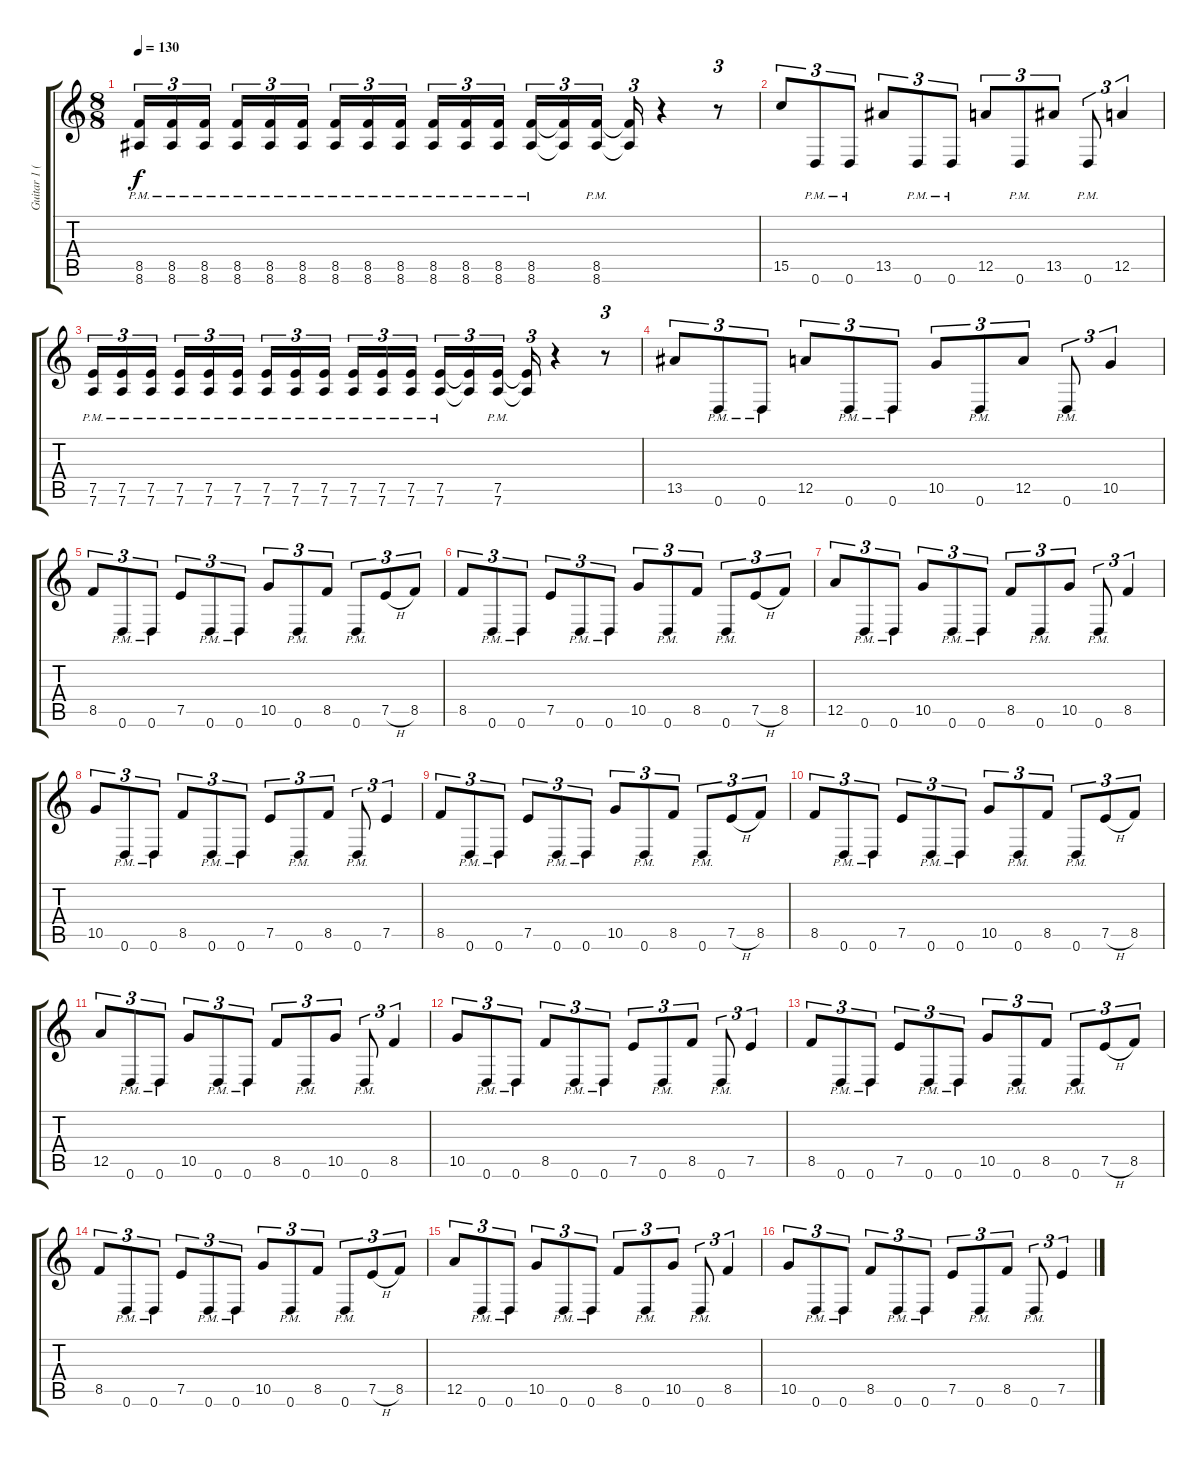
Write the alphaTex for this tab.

\track ("Guitar 1 (right speaker)" "Guitar 1 (") {instrument distortionguitar}
\staff {score tabs}
\tuning (E4 B3 G3 D3 A2 D2) {hide}
\ts (8 8)
\tempo 130
\clef g2
\ks c
(8.5{pm} 8.6{pm}).16{tu (3 2) dy f} (8.5{pm} 8.6{pm}).16{tu (3 2)} (8.5{pm} 8.6{pm}).16{tu (3 2)} (8.5{pm} 8.6{pm}).16{tu (3 2)} (8.5{pm} 8.6{pm}).16{tu (3 2)} (8.5{pm} 8.6{pm}).16{tu (3 2)} (8.5{pm} 8.6{pm}).16{tu (3 2)} (8.5{pm} 8.6{pm}).16{tu (3 2)} (8.5{pm} 8.6{pm}).16{tu (3 2)} (8.5{pm} 8.6{pm}).16{tu (3 2)} (8.5{pm} 8.6{pm}).16{tu (3 2)} (8.5{pm} 8.6{pm}).16{tu (3 2)} (8.5{pm} 8.6{pm}).16{tu (3 2)} (8.5{t} 8.6{t}).16{tu (3 2)} (8.5{pm} 8.6{pm}).16{tu (3 2)} (8.5{t} 8.6{t}).16{tu (3 2)} r.4 r.8{tu (3 2)} |
15.5.8{tu (3 2)} 0.6{pm}.8{tu (3 2)} 0.6{pm}.8{tu (3 2)} 13.5.8{tu (3 2)} 0.6{pm}.8{tu (3 2)} 0.6{pm}.8{tu (3 2)} 12.5.8{tu (3 2)} 0.6{pm}.8{tu (3 2)} 13.5.8{tu (3 2)} 0.6{pm}.8{tu (3 2)} 12.5.4{tu (3 2)} |
(7.5{pm} 7.6{pm}).16{tu (3 2)} (7.5{pm} 7.6{pm}).16{tu (3 2)} (7.5{pm} 7.6{pm}).16{tu (3 2)} (7.5{pm} 7.6{pm}).16{tu (3 2)} (7.5{pm} 7.6{pm}).16{tu (3 2)} (7.5{pm} 7.6{pm}).16{tu (3 2)} (7.5{pm} 7.6{pm}).16{tu (3 2)} (7.5{pm} 7.6{pm}).16{tu (3 2)} (7.5{pm} 7.6{pm}).16{tu (3 2)} (7.5{pm} 7.6{pm}).16{tu (3 2)} (7.5{pm} 7.6{pm}).16{tu (3 2)} (7.5{pm} 7.6{pm}).16{tu (3 2)} (7.5{pm} 7.6{pm}).16{tu (3 2)} (7.5{t} 7.6{t}).16{tu (3 2)} (7.5{pm} 7.6{pm}).16{tu (3 2)} (7.5{t} 7.6{t}).16{tu (3 2)} r.4 r.8{tu (3 2)} |
13.5.8{tu (3 2)} 0.6{pm}.8{tu (3 2)} 0.6{pm}.8{tu (3 2)} 12.5.8{tu (3 2)} 0.6{pm}.8{tu (3 2)} 0.6{pm}.8{tu (3 2)} 10.5.8{tu (3 2)} 0.6{pm}.8{tu (3 2)} 12.5.8{tu (3 2)} 0.6{pm}.8{tu (3 2)} 10.5.4{tu (3 2)} |
8.5.8{tu (3 2)} 0.6{pm}.8{tu (3 2)} 0.6{pm}.8{tu (3 2)} 7.5.8{tu (3 2)} 0.6{pm}.8{tu (3 2)} 0.6{pm}.8{tu (3 2)} 10.5.8{tu (3 2)} 0.6{pm}.8{tu (3 2)} 8.5.8{tu (3 2)} 0.6{pm}.8{tu (3 2)} 7.5{h}.8{tu (3 2)} 8.5.8{tu (3 2)} |
8.5.8{tu (3 2)} 0.6{pm}.8{tu (3 2)} 0.6{pm}.8{tu (3 2)} 7.5.8{tu (3 2)} 0.6{pm}.8{tu (3 2)} 0.6{pm}.8{tu (3 2)} 10.5.8{tu (3 2)} 0.6{pm}.8{tu (3 2)} 8.5.8{tu (3 2)} 0.6{pm}.8{tu (3 2)} 7.5{h}.8{tu (3 2)} 8.5.8{tu (3 2)} |
12.5.8{tu (3 2)} 0.6{pm}.8{tu (3 2)} 0.6{pm}.8{tu (3 2)} 10.5.8{tu (3 2)} 0.6{pm}.8{tu (3 2)} 0.6{pm}.8{tu (3 2)} 8.5.8{tu (3 2)} 0.6{pm}.8{tu (3 2)} 10.5.8{tu (3 2)} 0.6{pm}.8{tu (3 2)} 8.5.4{tu (3 2)} |
10.5.8{tu (3 2)} 0.6{pm}.8{tu (3 2)} 0.6{pm}.8{tu (3 2)} 8.5.8{tu (3 2)} 0.6{pm}.8{tu (3 2)} 0.6{pm}.8{tu (3 2)} 7.5.8{tu (3 2)} 0.6{pm}.8{tu (3 2)} 8.5.8{tu (3 2)} 0.6{pm}.8{tu (3 2)} 7.5.4{tu (3 2)} |
8.5.8{tu (3 2)} 0.6{pm}.8{tu (3 2)} 0.6{pm}.8{tu (3 2)} 7.5.8{tu (3 2)} 0.6{pm}.8{tu (3 2)} 0.6{pm}.8{tu (3 2)} 10.5.8{tu (3 2)} 0.6{pm}.8{tu (3 2)} 8.5.8{tu (3 2)} 0.6{pm}.8{tu (3 2)} 7.5{h}.8{tu (3 2)} 8.5.8{tu (3 2)} |
8.5.8{tu (3 2)} 0.6{pm}.8{tu (3 2)} 0.6{pm}.8{tu (3 2)} 7.5.8{tu (3 2)} 0.6{pm}.8{tu (3 2)} 0.6{pm}.8{tu (3 2)} 10.5.8{tu (3 2)} 0.6{pm}.8{tu (3 2)} 8.5.8{tu (3 2)} 0.6{pm}.8{tu (3 2)} 7.5{h}.8{tu (3 2)} 8.5.8{tu (3 2)} |
12.5.8{tu (3 2)} 0.6{pm}.8{tu (3 2)} 0.6{pm}.8{tu (3 2)} 10.5.8{tu (3 2)} 0.6{pm}.8{tu (3 2)} 0.6{pm}.8{tu (3 2)} 8.5.8{tu (3 2)} 0.6{pm}.8{tu (3 2)} 10.5.8{tu (3 2)} 0.6{pm}.8{tu (3 2)} 8.5.4{tu (3 2)} |
10.5.8{tu (3 2)} 0.6{pm}.8{tu (3 2)} 0.6{pm}.8{tu (3 2)} 8.5.8{tu (3 2)} 0.6{pm}.8{tu (3 2)} 0.6{pm}.8{tu (3 2)} 7.5.8{tu (3 2)} 0.6{pm}.8{tu (3 2)} 8.5.8{tu (3 2)} 0.6{pm}.8{tu (3 2)} 7.5.4{tu (3 2)} |
8.5.8{tu (3 2)} 0.6{pm}.8{tu (3 2)} 0.6{pm}.8{tu (3 2)} 7.5.8{tu (3 2)} 0.6{pm}.8{tu (3 2)} 0.6{pm}.8{tu (3 2)} 10.5.8{tu (3 2)} 0.6{pm}.8{tu (3 2)} 8.5.8{tu (3 2)} 0.6{pm}.8{tu (3 2)} 7.5{h}.8{tu (3 2)} 8.5.8{tu (3 2)} |
8.5.8{tu (3 2)} 0.6{pm}.8{tu (3 2)} 0.6{pm}.8{tu (3 2)} 7.5.8{tu (3 2)} 0.6{pm}.8{tu (3 2)} 0.6{pm}.8{tu (3 2)} 10.5.8{tu (3 2)} 0.6{pm}.8{tu (3 2)} 8.5.8{tu (3 2)} 0.6{pm}.8{tu (3 2)} 7.5{h}.8{tu (3 2)} 8.5.8{tu (3 2)} |
12.5.8{tu (3 2)} 0.6{pm}.8{tu (3 2)} 0.6{pm}.8{tu (3 2)} 10.5.8{tu (3 2)} 0.6{pm}.8{tu (3 2)} 0.6{pm}.8{tu (3 2)} 8.5.8{tu (3 2)} 0.6{pm}.8{tu (3 2)} 10.5.8{tu (3 2)} 0.6{pm}.8{tu (3 2)} 8.5.4{tu (3 2)} |
10.5.8{tu (3 2)} 0.6{pm}.8{tu (3 2)} 0.6{pm}.8{tu (3 2)} 8.5.8{tu (3 2)} 0.6{pm}.8{tu (3 2)} 0.6{pm}.8{tu (3 2)} 7.5.8{tu (3 2)} 0.6{pm}.8{tu (3 2)} 8.5.8{tu (3 2)} 0.6{pm}.8{tu (3 2)} 7.5.4{tu (3 2)}
